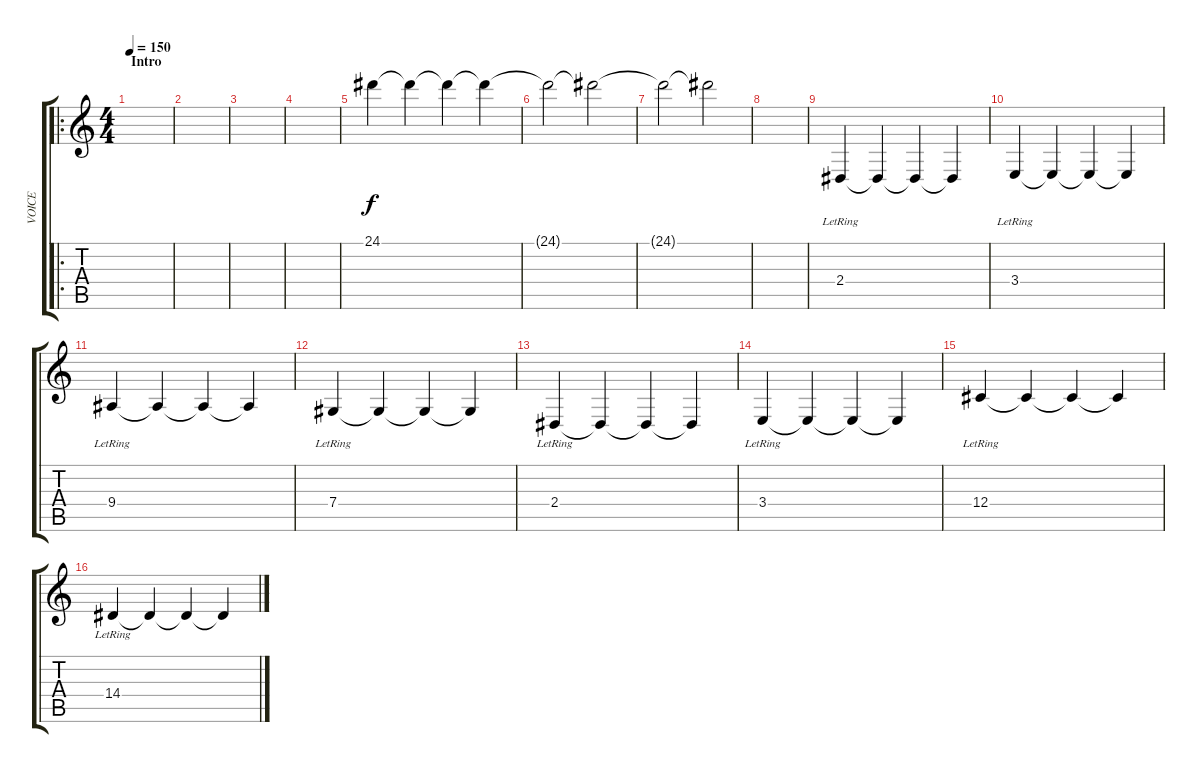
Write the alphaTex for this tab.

\track ("VOICE" "VOICE") {instrument lead2sawtooth}
\staff {score tabs}
\tuning (Eb4 Bb3 Gb3 Db3 Ab2 Db2) {hide}
\ro
\ts (4 4)
\section ("" "Intro")
\tempo 150
\clef g2
\ks c
|
|
|
|
24.1.4{volume 16 instrument pad2warm} 24.1{t}.4 24.1{t}.4 24.1{t}.4 |
24.1{t}.2{volume 10} 24.1{t}.2 |
24.1{t}.2{volume 3} 24.1{t}.2 |
|
2.4{lr}.4{volume 11 instrument lead2sawtooth} 2.4{t}.4 2.4{t}.4 2.4{t}.4 |
3.4{lr}.4 3.4{t}.4 3.4{t}.4 3.4{t}.4 |
9.4{lr}.4 9.4{t}.4 9.4{t}.4 9.4{t}.4 |
7.4{lr}.4 7.4{t}.4 7.4{t}.4 7.4{t}.4 |
2.4{lr}.4 2.4{t}.4 2.4{t}.4 2.4{t}.4 |
3.4{lr}.4 3.4{t}.4 3.4{t}.4 3.4{t}.4 |
12.4{lr}.4 12.4{t}.4 12.4{t}.4 12.4{t}.4 |
14.4{lr}.4 14.4{t}.4 14.4{t}.4 14.4{t}.4
